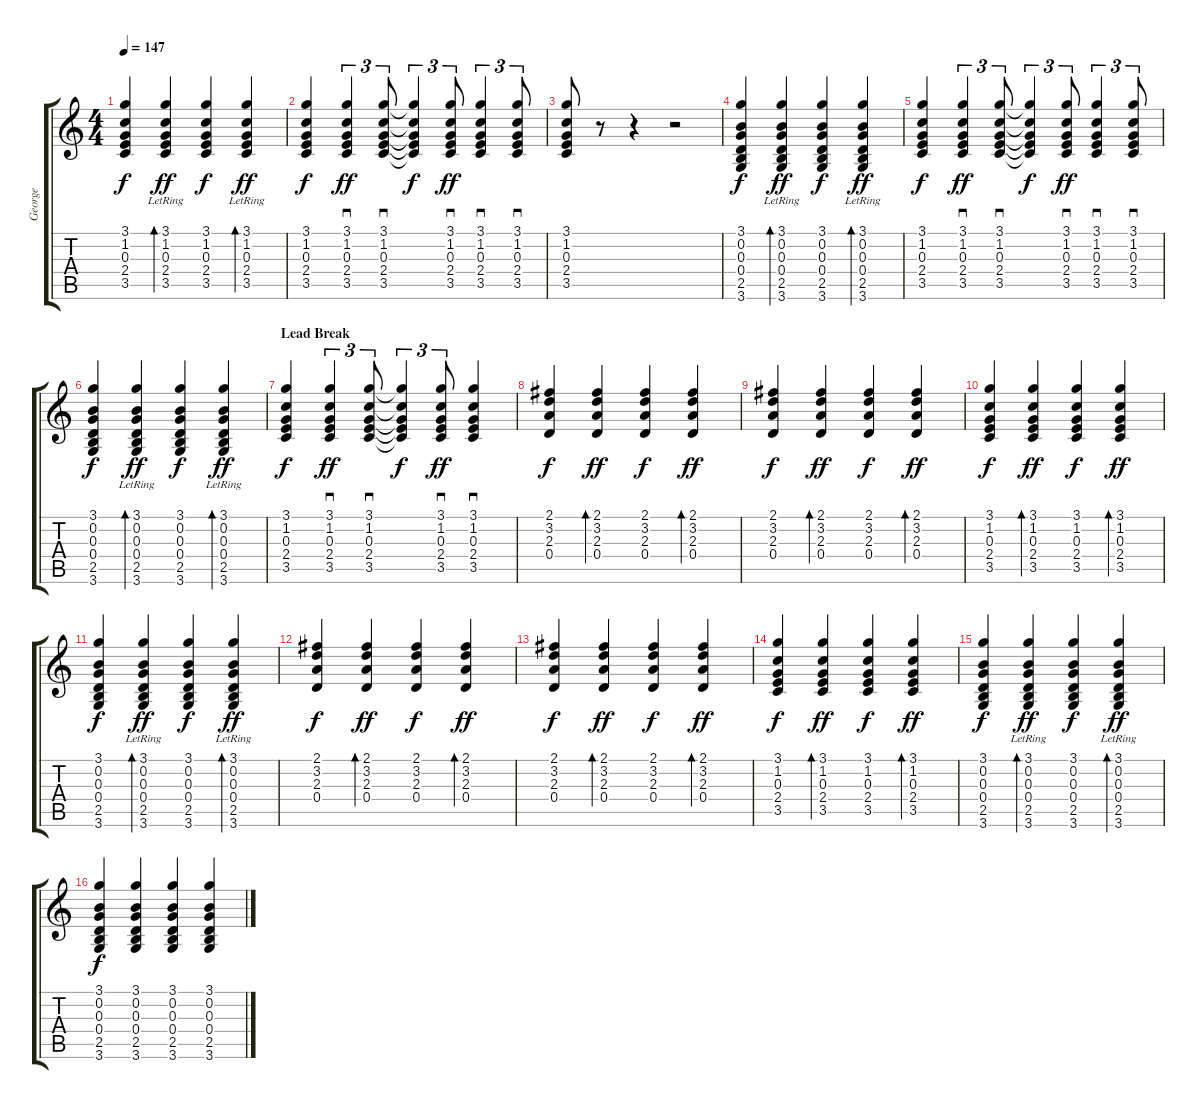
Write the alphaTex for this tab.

\track ("George" "George") {instrument acousticguitarnylon}
\staff {score tabs}
\tuning (E4 B3 G3 D3 A2 E2) {hide}
\ts (4 4)
\tempo 147
\clef g2
\ks c
(3.1 1.2 0.3 2.4 3.5).4{dy f} (3.1{lr} 1.2{lr} 0.3{lr} 2.4{lr} 3.5{lr}).4{bd 60 dy ff} (3.1 1.2 0.3 2.4 3.5).4{dy f} (3.1{lr} 1.2{lr} 0.3{lr} 2.4{lr} 3.5{lr}).4{bd 60 dy ff} |
(3.1 1.2 0.3 2.4 3.5).4{dy f} (3.1 1.2 0.3 2.4 3.5).4{sd tu (3 2) dy ff} (3.1 1.2 0.3 2.4 3.5).8{sd tu (3 2)} (3.1{t} 1.2{t} 0.3{t} 2.4{t} 3.5{t}).4{tu (3 2) dy f} (3.1 1.2 0.3 2.4 3.5).8{sd tu (3 2) dy ff} (3.1 1.2 0.3 2.4 3.5).4{sd tu (3 2)} (3.1 1.2 0.3 2.4 3.5).8{sd tu (3 2)} |
(3.1 1.2 0.3 2.4 3.5).8 r.8 r.4 r.2 |
(3.1 0.2 0.3 0.4 2.5 3.6).4{dy f} (3.1{lr} 0.2{lr} 0.3{lr} 0.4{lr} 2.5{lr} 3.6{lr}).4{bd 60 dy ff} (3.1 0.2 0.3 0.4 2.5 3.6).4{dy f} (3.1{lr} 0.2{lr} 0.3{lr} 0.4{lr} 2.5{lr} 3.6{lr}).4{bd 60 dy ff} |
(3.1 1.2 0.3 2.4 3.5).4{dy f} (3.1 1.2 0.3 2.4 3.5).4{sd tu (3 2) dy ff} (3.1 1.2 0.3 2.4 3.5).8{sd tu (3 2)} (3.1{t} 1.2{t} 0.3{t} 2.4{t} 3.5{t}).4{tu (3 2) dy f} (3.1 1.2 0.3 2.4 3.5).8{sd tu (3 2) dy ff} (3.1 1.2 0.3 2.4 3.5).4{sd tu (3 2)} (3.1 1.2 0.3 2.4 3.5).8{sd tu (3 2)} |
(3.1 0.2 0.3 0.4 2.5 3.6).4{dy f} (3.1{lr} 0.2{lr} 0.3{lr} 0.4{lr} 2.5{lr} 3.6{lr}).4{bd 60 dy ff} (3.1 0.2 0.3 0.4 2.5 3.6).4{dy f} (3.1{lr} 0.2{lr} 0.3{lr} 0.4{lr} 2.5{lr} 3.6{lr}).4{bd 60 dy ff} |
\section ("" "Lead Break")
(3.1 1.2 0.3 2.4 3.5).4{dy f} (3.1 1.2 0.3 2.4 3.5).4{sd tu (3 2) dy ff} (3.1 1.2 0.3 2.4 3.5).8{sd tu (3 2)} (3.1{t} 1.2{t} 0.3{t} 2.4{t} 3.5{t}).4{tu (3 2) dy f} (3.1 1.2 0.3 2.4 3.5).8{sd tu (3 2) dy ff} (3.1 1.2 0.3 2.4 3.5).4{sd} |
(2.1 3.2 2.3 0.4).4{dy f} (2.1 3.2 2.3 0.4).4{bd 60 dy ff} (2.1 3.2 2.3 0.4).4{dy f} (2.1 3.2 2.3 0.4).4{bd 60 dy ff} |
(2.1 3.2 2.3 0.4).4{dy f} (2.1 3.2 2.3 0.4).4{bd 60 dy ff} (2.1 3.2 2.3 0.4).4{dy f} (2.1 3.2 2.3 0.4).4{bd 60 dy ff} |
(3.1 1.2 0.3 2.4 3.5).4{dy f} (3.1 1.2 0.3 2.4 3.5).4{bd 60 dy ff} (3.1 1.2 0.3 2.4 3.5).4{dy f} (3.1 1.2 0.3 2.4 3.5).4{bd 60 dy ff} |
(3.1 0.2 0.3 0.4 2.5 3.6).4{dy f} (3.1{lr} 0.2{lr} 0.3{lr} 0.4{lr} 2.5{lr} 3.6{lr}).4{bd 60 dy ff} (3.1 0.2 0.3 0.4 2.5 3.6).4{dy f} (3.1{lr} 0.2{lr} 0.3{lr} 0.4{lr} 2.5{lr} 3.6{lr}).4{bd 60 dy ff} |
(2.1 3.2 2.3 0.4).4{dy f} (2.1 3.2 2.3 0.4).4{bd 60 dy ff} (2.1 3.2 2.3 0.4).4{dy f} (2.1 3.2 2.3 0.4).4{bd 60 dy ff} |
(2.1 3.2 2.3 0.4).4{dy f} (2.1 3.2 2.3 0.4).4{bd 60 dy ff} (2.1 3.2 2.3 0.4).4{dy f} (2.1 3.2 2.3 0.4).4{bd 60 dy ff} |
(3.1 1.2 0.3 2.4 3.5).4{dy f} (3.1 1.2 0.3 2.4 3.5).4{bd 60 dy ff} (3.1 1.2 0.3 2.4 3.5).4{dy f} (3.1 1.2 0.3 2.4 3.5).4{bd 60 dy ff} |
(3.1 0.2 0.3 0.4 2.5 3.6).4{dy f} (3.1{lr} 0.2{lr} 0.3{lr} 0.4{lr} 2.5{lr} 3.6{lr}).4{bd 60 dy ff} (3.1 0.2 0.3 0.4 2.5 3.6).4{dy f} (3.1{lr} 0.2{lr} 0.3{lr} 0.4{lr} 2.5{lr} 3.6{lr}).4{bd 60 dy ff} |
(3.1 0.2 0.3 0.4 2.5 3.6).4{dy f} (3.1 0.2 0.3 0.4 2.5 3.6).4 (3.1 0.2 0.3 0.4 2.5 3.6).4 (3.1 0.2 0.3 0.4 2.5 3.6).4
